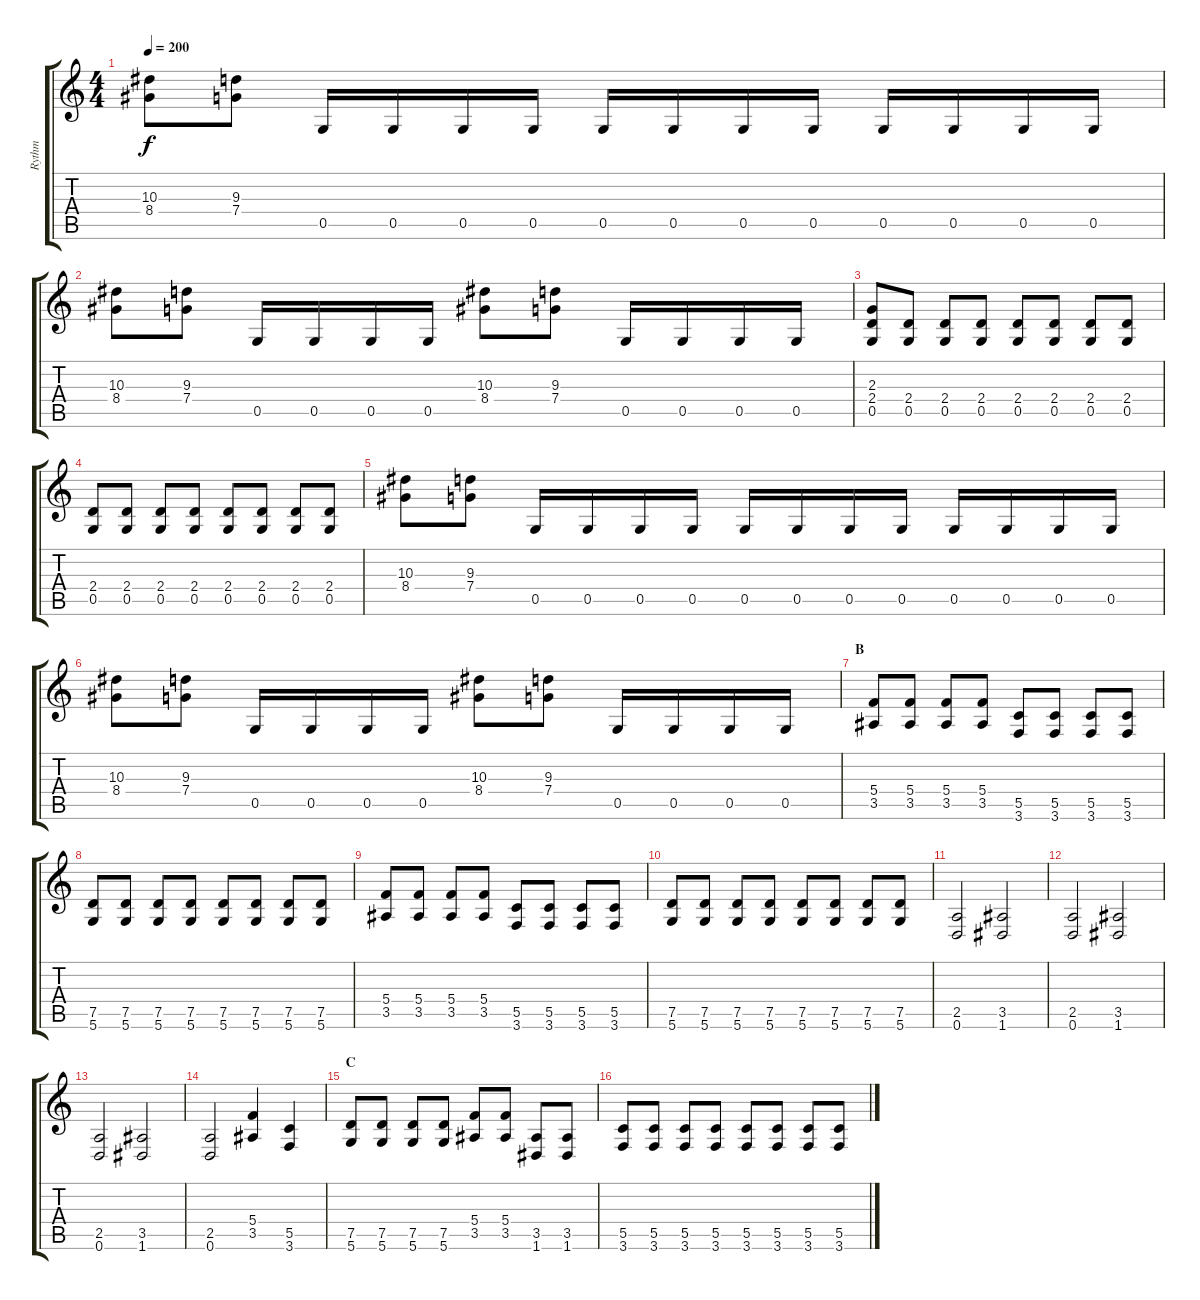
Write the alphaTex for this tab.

\track ("Rythm" "Rythm") {instrument distortionguitar}
\staff {score tabs}
\tuning (D4 A3 F3 C3 G2 D2) {hide}
\ts (4 4)
\tempo 200
\clef g2
\ks c
(10.3 8.4).8{dy f} (9.3 7.4).8 0.5.16 0.5.16 0.5.16 0.5.16 0.5.16 0.5.16 0.5.16 0.5.16 0.5.16 0.5.16 0.5.16 0.5.16 |
(10.3 8.4).8 (9.3 7.4).8 0.5.16 0.5.16 0.5.16 0.5.16 (10.3 8.4).8 (9.3 7.4).8 0.5.16 0.5.16 0.5.16 0.5.16 |
(2.3 2.4 0.5).8 (2.4 0.5).8 (2.4 0.5).8 (2.4 0.5).8 (2.4 0.5).8 (2.4 0.5).8 (2.4 0.5).8 (2.4 0.5).8 |
(2.4 0.5).8 (2.4 0.5).8 (2.4 0.5).8 (2.4 0.5).8 (2.4 0.5).8 (2.4 0.5).8 (2.4 0.5).8 (2.4 0.5).8 |
(10.3 8.4).8 (9.3 7.4).8 0.5.16 0.5.16 0.5.16 0.5.16 0.5.16 0.5.16 0.5.16 0.5.16 0.5.16 0.5.16 0.5.16 0.5.16 |
(10.3 8.4).8 (9.3 7.4).8 0.5.16 0.5.16 0.5.16 0.5.16 (10.3 8.4).8 (9.3 7.4).8 0.5.16 0.5.16 0.5.16 0.5.16 |
\section ("" "B")
(5.4 3.5).8 (5.4 3.5).8 (5.4 3.5).8 (5.4 3.5).8 (5.5 3.6).8 (5.5 3.6).8 (5.5 3.6).8 (5.5 3.6).8 |
(7.5 5.6).8 (7.5 5.6).8 (7.5 5.6).8 (7.5 5.6).8 (7.5 5.6).8 (7.5 5.6).8 (7.5 5.6).8 (7.5 5.6).8 |
(5.4 3.5).8 (5.4 3.5).8 (5.4 3.5).8 (5.4 3.5).8 (5.5 3.6).8 (5.5 3.6).8 (5.5 3.6).8 (5.5 3.6).8 |
(7.5 5.6).8 (7.5 5.6).8 (7.5 5.6).8 (7.5 5.6).8 (7.5 5.6).8 (7.5 5.6).8 (7.5 5.6).8 (7.5 5.6).8 |
(2.5 0.6).2 (3.5 1.6).2 |
(2.5 0.6).2 (3.5 1.6).2 |
(2.5 0.6).2 (3.5 1.6).2 |
(2.5 0.6).2 (5.4 3.5).4 (5.5 3.6).4 |
\section ("" "C")
(7.5 5.6).8 (7.5 5.6).8 (7.5 5.6).8 (7.5 5.6).8 (5.4 3.5).8 (5.4 3.5).8 (3.5 1.6).8 (3.5 1.6).8 |
(5.5 3.6).8 (5.5 3.6).8 (5.5 3.6).8 (5.5 3.6).8 (5.5 3.6).8 (5.5 3.6).8 (5.5 3.6).8 (5.5 3.6).8
